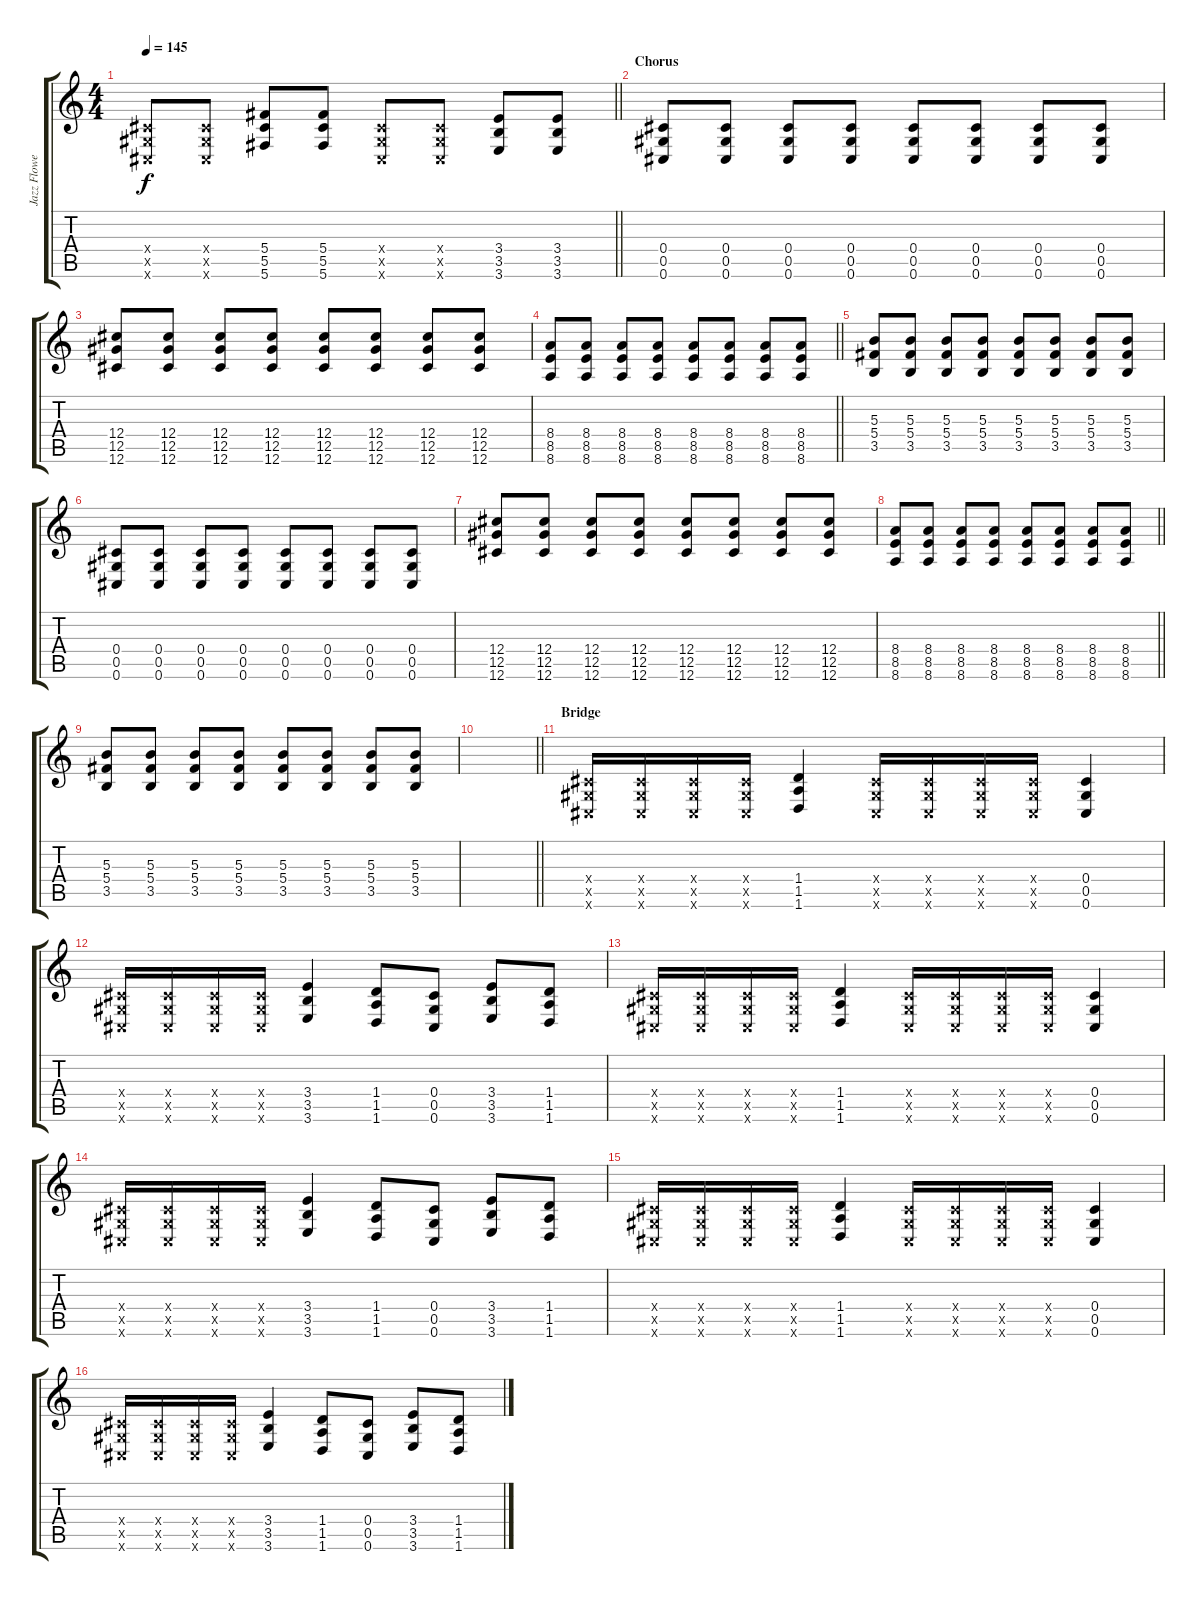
\track ("Jazz Flowers (Rythm)" "Jazz Flowe") {instrument distortionguitar}
\staff {score tabs}
\tuning (Eb4 Bb3 Gb3 Db3 Ab2 Db2) {hide}
\ts (4 4)
\tempo 145
\clef g2
\barLineRight lightlight
\ks c
(0.4{x} 0.5{x} 0.6{x}).8{dy f} (0.4{x} 0.5{x} 0.6{x}).8 (5.4 5.5 5.6).8 (5.4 5.5 5.6).8 (0.4{x} 0.5{x} 0.6{x}).8 (0.4{x} 0.5{x} 0.6{x}).8 (3.4 3.5 3.6).8 (3.4 3.5 3.6).8 |
\section ("" "Chorus")
(0.4 0.5 0.6).8 (0.4 0.5 0.6).8 (0.4 0.5 0.6).8 (0.4 0.5 0.6).8 (0.4 0.5 0.6).8 (0.4 0.5 0.6).8 (0.4 0.5 0.6).8 (0.4 0.5 0.6).8 |
(12.4 12.5 12.6).8 (12.4 12.5 12.6).8 (12.4 12.5 12.6).8 (12.4 12.5 12.6).8 (12.4 12.5 12.6).8 (12.4 12.5 12.6).8 (12.4 12.5 12.6).8 (12.4 12.5 12.6).8 |
\barLineRight lightlight
(8.4 8.5 8.6).8 (8.4 8.5 8.6).8 (8.4 8.5 8.6).8 (8.4 8.5 8.6).8 (8.4 8.5 8.6).8 (8.4 8.5 8.6).8 (8.4 8.5 8.6).8 (8.4 8.5 8.6).8 |
(5.3 5.4 3.5).8 (5.3 5.4 3.5).8 (5.3 5.4 3.5).8 (5.3 5.4 3.5).8 (5.3 5.4 3.5).8 (5.3 5.4 3.5).8 (5.3 5.4 3.5).8 (5.3 5.4 3.5).8 |
(0.4 0.5 0.6).8 (0.4 0.5 0.6).8 (0.4 0.5 0.6).8 (0.4 0.5 0.6).8 (0.4 0.5 0.6).8 (0.4 0.5 0.6).8 (0.4 0.5 0.6).8 (0.4 0.5 0.6).8 |
(12.4 12.5 12.6).8 (12.4 12.5 12.6).8 (12.4 12.5 12.6).8 (12.4 12.5 12.6).8 (12.4 12.5 12.6).8 (12.4 12.5 12.6).8 (12.4 12.5 12.6).8 (12.4 12.5 12.6).8 |
\barLineRight lightlight
(8.4 8.5 8.6).8 (8.4 8.5 8.6).8 (8.4 8.5 8.6).8 (8.4 8.5 8.6).8 (8.4 8.5 8.6).8 (8.4 8.5 8.6).8 (8.4 8.5 8.6).8 (8.4 8.5 8.6).8 |
(5.3 5.4 3.5).8 (5.3 5.4 3.5).8 (5.3 5.4 3.5).8 (5.3 5.4 3.5).8 (5.3 5.4 3.5).8 (5.3 5.4 3.5).8 (5.3 5.4 3.5).8 (5.3 5.4 3.5).8 |
\barLineRight lightlight
|
\section ("" "Bridge")
(0.4{x} 0.5{x} 0.6{x}).16 (0.4{x} 0.5{x} 0.6{x}).16 (0.4{x} 0.5{x} 0.6{x}).16 (0.4{x} 0.5{x} 0.6{x}).16 (1.4 1.5 1.6).4 (0.4{x} 0.5{x} 0.6{x}).16 (0.4{x} 0.5{x} 0.6{x}).16 (0.4{x} 0.5{x} 0.6{x}).16 (0.4{x} 0.5{x} 0.6{x}).16 (0.4 0.5 0.6).4 |
(0.4{x} 0.5{x} 0.6{x}).16 (0.4{x} 0.5{x} 0.6{x}).16 (0.4{x} 0.5{x} 0.6{x}).16 (0.4{x} 0.5{x} 0.6{x}).16 (3.4 3.5 3.6).4 (1.4 1.5 1.6).8 (0.4 0.5 0.6).8 (3.4 3.5 3.6).8 (1.4 1.5 1.6).8 |
(0.4{x} 0.5{x} 0.6{x}).16 (0.4{x} 0.5{x} 0.6{x}).16 (0.4{x} 0.5{x} 0.6{x}).16 (0.4{x} 0.5{x} 0.6{x}).16 (1.4 1.5 1.6).4 (0.4{x} 0.5{x} 0.6{x}).16 (0.4{x} 0.5{x} 0.6{x}).16 (0.4{x} 0.5{x} 0.6{x}).16 (0.4{x} 0.5{x} 0.6{x}).16 (0.4 0.5 0.6).4 |
(0.4{x} 0.5{x} 0.6{x}).16 (0.4{x} 0.5{x} 0.6{x}).16 (0.4{x} 0.5{x} 0.6{x}).16 (0.4{x} 0.5{x} 0.6{x}).16 (3.4 3.5 3.6).4 (1.4 1.5 1.6).8 (0.4 0.5 0.6).8 (3.4 3.5 3.6).8 (1.4 1.5 1.6).8 |
(0.4{x} 0.5{x} 0.6{x}).16 (0.4{x} 0.5{x} 0.6{x}).16 (0.4{x} 0.5{x} 0.6{x}).16 (0.4{x} 0.5{x} 0.6{x}).16 (1.4 1.5 1.6).4 (0.4{x} 0.5{x} 0.6{x}).16 (0.4{x} 0.5{x} 0.6{x}).16 (0.4{x} 0.5{x} 0.6{x}).16 (0.4{x} 0.5{x} 0.6{x}).16 (0.4 0.5 0.6).4 |
(0.4{x} 0.5{x} 0.6{x}).16 (0.4{x} 0.5{x} 0.6{x}).16 (0.4{x} 0.5{x} 0.6{x}).16 (0.4{x} 0.5{x} 0.6{x}).16 (3.4 3.5 3.6).4 (1.4 1.5 1.6).8 (0.4 0.5 0.6).8 (3.4 3.5 3.6).8 (1.4 1.5 1.6).8
